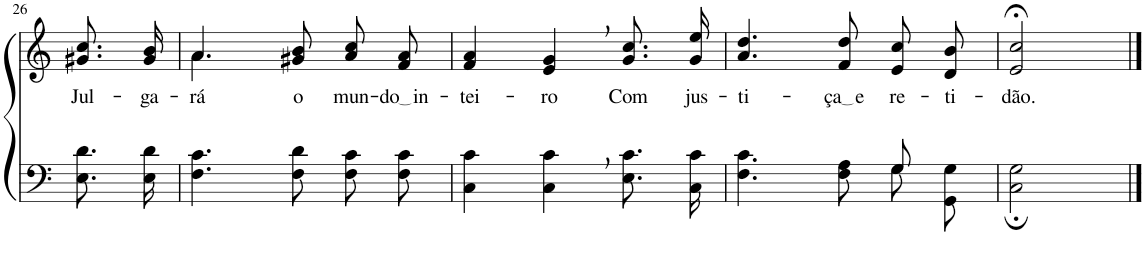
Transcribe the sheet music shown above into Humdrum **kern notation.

**kern	**kern	**text
*part2	*part1	*part1
*staff2	*staff1	*staff1
*I"Parte III e IV	*I"Parte I e II	*
!!LO:PB:g=z
*clefF4	*clefG2	*
*k[]	*k[]	*
*M3/4	*M3/4	*
=26	=26	=26
!	!	!LO:LY:b
8.E\ 8.d\L	8.g#X/ 8.cc/L	Jul-
!	!	!LO:LY:b
16E\ 16d\Jk	16g#/ 16b/Jk	-ga-
=27	=27	=27
!	!	!LO:LY:b
*	*^	*
4.F\ 4.c\	4.a\	4.a/	-rá
!	!	!	!LO:LY:b
8F\ 8d\	4.ryy	8g#X/ 8b/	o
!	!	!	!LO:LY:b
8F\ 8c\L	.	8a/ 8cc/L	mun-
!	!	!	!LO:LY:b
8F\ 8c\J	.	8f/ 8a/J	do in
=28	=28	=28	=28
!	!	!	!LO:LY:b
*	*v	*v	*
4C\ 4c\	4f/ 4a/	-tei-
!	!	!LO:LY:b
4C\, 4c\,	4e/, 4g/,	-ro
!	!	!LO:LY:b
8.E\ 8.c\L	8.g\ 8.cc\L	Com
!	!	!LO:LY:b
16C\ 16c\Jk	16g\ 16ee\Jk	jus-
=29	=29	=29
*^	*	*
!	!	!	!LO:LY:b
2ryy	4.F\ 4.c\	4.a/ 4.dd/	-ti-
!	!	!	!LO:LY:b
.	8F\ 8A\	8f/ 8dd/	ça e
!	!	!	!LO:LY:b
8G/	8G\L	8e/ 8cc/L	re-
!	!	!	!LO:LY:b
8ryy	8GG\ 8G\J	8d/ 8b/J	-ti-
=30	=30	=30	=30
!	!	!	!LO:LY:b
*v	*v	*	*
2C\; 2G\;	2e/;< 2cc/;<	-dão.
==	==	==
*-	*-	*-
